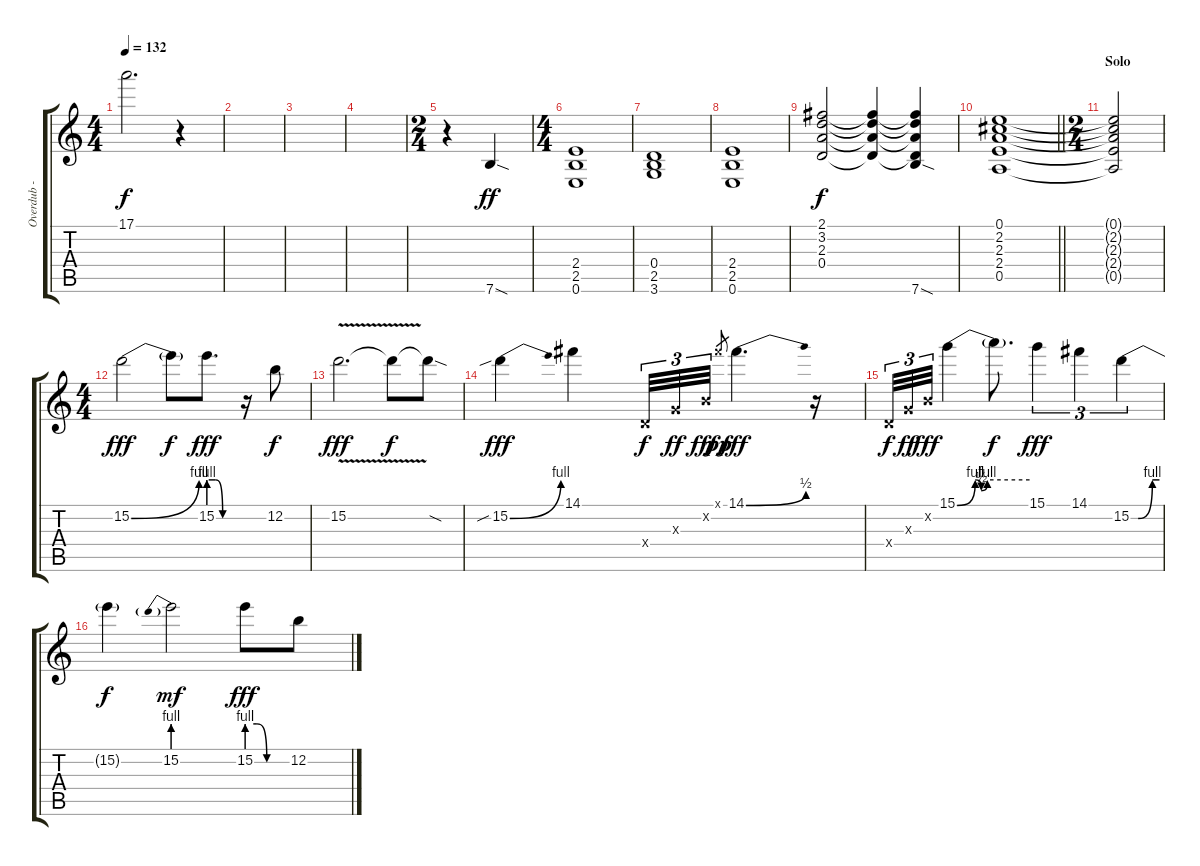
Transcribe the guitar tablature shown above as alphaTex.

\track ("Overdub - Solo" "Overdub - ") {instrument distortionguitar}
\staff {score tabs}
\tuning (E4 B3 G3 D3 A2 E2) {hide}
\ts (4 4)
\tempo 132
\clef g2
\ks c
17.1{t}.2{d dy f} r.4 |
|
|
|
\ts (2 4)
r.4 7.6{sod}.4{dy ff} |
\ts (4 4)
(2.4 2.5 0.6).1{volume 10 instrument electricguitarclean} |
(0.4 2.5 3.6).1 |
(2.4 2.5 0.6).1 |
(2.1 3.2 2.3 0.4).2{dy f instrument distortionguitar} (2.1{t} 3.2{t} 2.3{t} 0.4{t}).4 (2.1{t} 3.2{t} 2.3{t} 0.4{t} 7.6{sod}).4 |
\barLineRight lightlight
(0.1 2.2 2.3 2.4 0.5).1 |
\ts (2 4)
\section ("" "Solo")
(0.1{t} 2.2{t} 2.3{t} 2.4{t} 0.5{t}).2 |
\ts (4 4)
15.2{be (bend 0 0 60 4)}.2{dy fff} 15.2{t}.8{dy f} 15.2{be (custom 0 4 15 4 30 0 60 0)}.8{d dy fff} r.16 12.2.8{dy f} |
15.2{v}.2{d dy fff} 15.2{t}.8{dy f} 15.2{sod t}.8 |
15.2{be (bend 0 0 60 4) sib}.4{dy fff} 14.1.4 0.4{x}.32{tu (3 2) dy f} 0.3{x}.32{tu (3 2) dy ff} 0.2{x}.32{tu (3 2) dy fff} 14.1{x}.8{gr dy pp} 14.1{be (bend 0 0 60 2)}.4{d dy fff} r.16 |
0.4{x}.32{tu (3 2) dy f} 0.3{x}.32{tu (3 2) dy ff} 0.2{x}.32{tu (3 2) dy fff} 15.1{be (custom 0 0 15 4 20 2 25 4 60 4)}.4 15.1{t}.8{d dy f} 15.1.4{tu (3 2) dy fff} 14.1.4{tu (3 2)} 15.2{be (custom 0 0 15 0 45 4 60 4)}.4{tu (3 2)} |
15.2{t}.4{dy f} 15.2{be (prebend 0 4 60 4)}.2{dy mf} 15.2{be (custom 0 4 15 4 30 0 60 0)}.8{dy fff} 12.2.8
